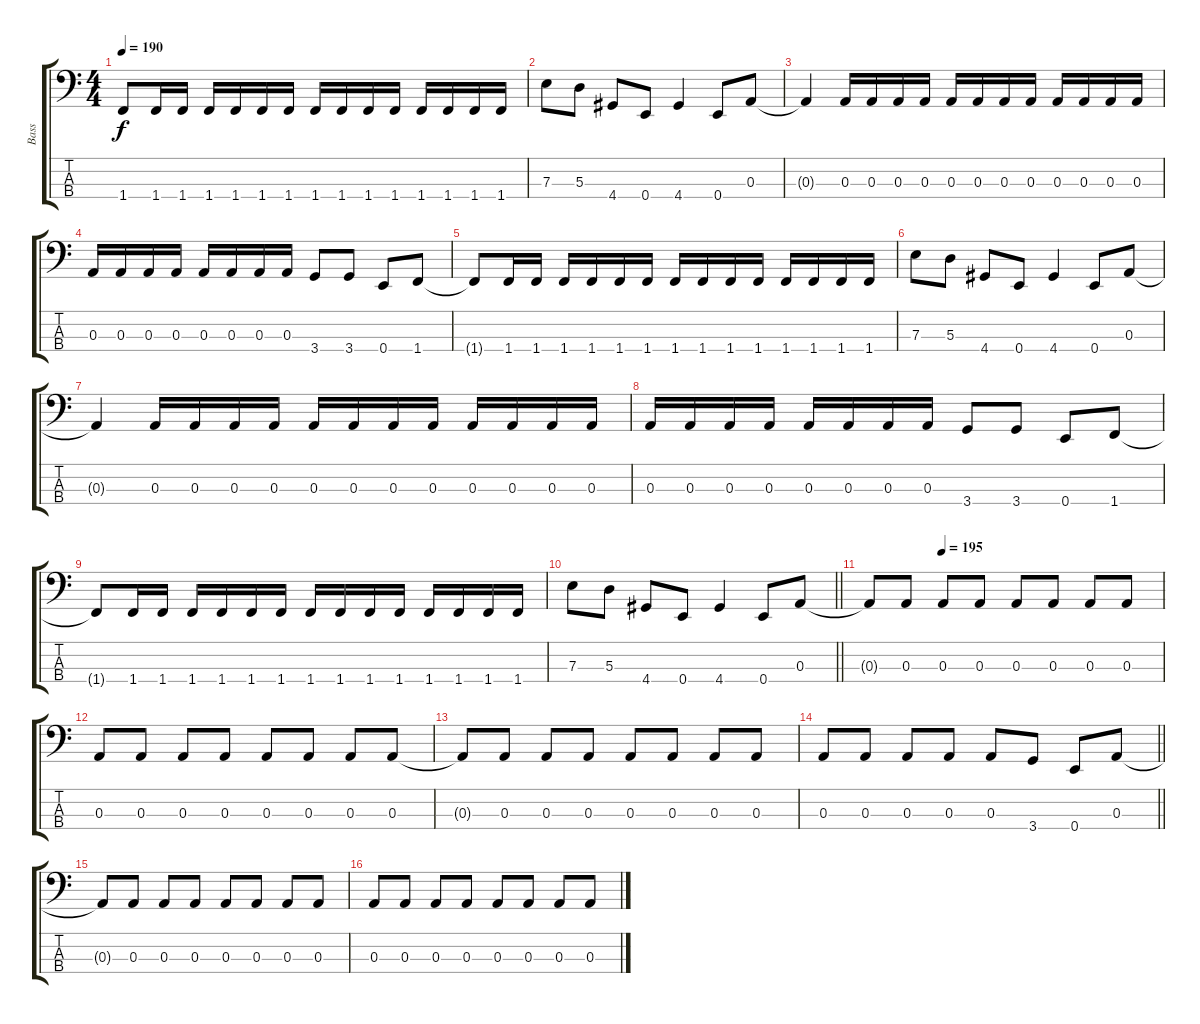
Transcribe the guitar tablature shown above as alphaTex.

\track ("Bass" "Bass") {instrument electricbassfinger}
\staff {score tabs}
\tuning (G2 D2 A1 E1) {hide}
\ts (4 4)
\tempo 190
\clef f4
\ks c
1.4{t}.8{dy f} 1.4.16 1.4.16 1.4.16 1.4.16 1.4.16 1.4.16 1.4.16 1.4.16 1.4.16 1.4.16 1.4.16 1.4.16 1.4.16 1.4.16 |
7.3.8 5.3.8 4.4.8 0.4.8 4.4.4 0.4.8 0.3.8 |
0.3{t}.4 0.3.16 0.3.16 0.3.16 0.3.16 0.3.16 0.3.16 0.3.16 0.3.16 0.3.16 0.3.16 0.3.16 0.3.16 |
0.3.16 0.3.16 0.3.16 0.3.16 0.3.16 0.3.16 0.3.16 0.3.16 3.4.8 3.4.8 0.4.8 1.4.8 |
1.4{t}.8 1.4.16 1.4.16 1.4.16 1.4.16 1.4.16 1.4.16 1.4.16 1.4.16 1.4.16 1.4.16 1.4.16 1.4.16 1.4.16 1.4.16 |
7.3.8 5.3.8 4.4.8 0.4.8 4.4.4 0.4.8 0.3.8 |
0.3{t}.4 0.3.16 0.3.16 0.3.16 0.3.16 0.3.16 0.3.16 0.3.16 0.3.16 0.3.16 0.3.16 0.3.16 0.3.16 |
0.3.16 0.3.16 0.3.16 0.3.16 0.3.16 0.3.16 0.3.16 0.3.16 3.4.8 3.4.8 0.4.8 1.4.8 |
1.4{t}.8 1.4.16 1.4.16 1.4.16 1.4.16 1.4.16 1.4.16 1.4.16 1.4.16 1.4.16 1.4.16 1.4.16 1.4.16 1.4.16 1.4.16 |
\barLineRight lightlight
7.3.8 5.3.8 4.4.8 0.4.8 4.4.4 0.4.8 0.3.8 |
\section ("" "")
\tempo (195 0.25)
0.3{t}.8 0.3.8 0.3.8 0.3.8 0.3.8 0.3.8 0.3.8 0.3.8 |
0.3.8 0.3.8 0.3.8 0.3.8 0.3.8 0.3.8 0.3.8 0.3.8 |
0.3{t}.8 0.3.8 0.3.8 0.3.8 0.3.8 0.3.8 0.3.8 0.3.8 |
\barLineRight lightlight
0.3.8 0.3.8 0.3.8 0.3.8 0.3.8 3.4.8 0.4.8 0.3.8 |
0.3{t}.8 0.3.8 0.3.8 0.3.8 0.3.8 0.3.8 0.3.8 0.3.8 |
0.3.8 0.3.8 0.3.8 0.3.8 0.3.8 0.3.8 0.3.8 0.3.8
